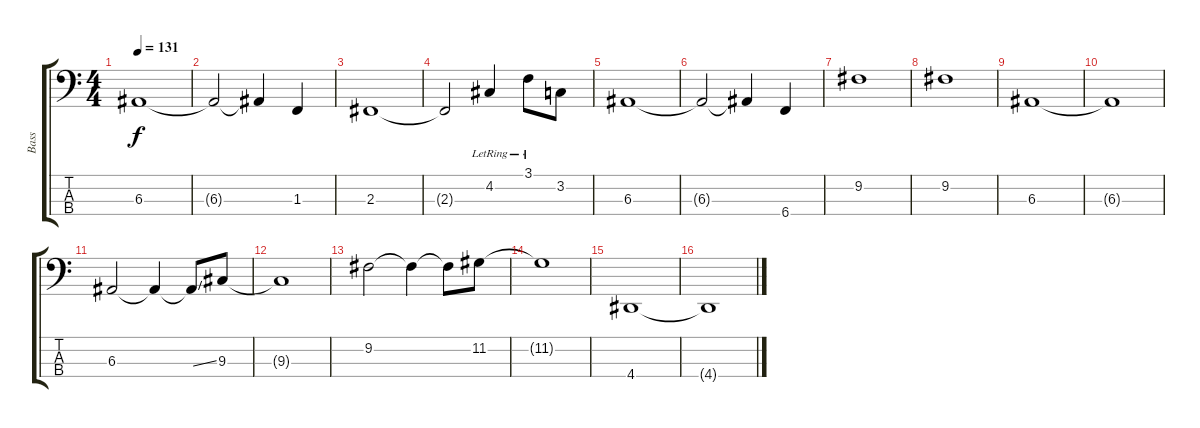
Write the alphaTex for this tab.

\track ("Bass" "Bass") {instrument electricbassfinger}
\staff {score tabs}
\tuning (D2 A1 E1 B0) {hide}
\ts (4 4)
\tempo 131
\clef f4
\ks c
6.3.1{dy f} |
6.3{t}.2 6.3{t}.4 1.3.4 |
2.3.1 |
2.3{t}.2 4.2{lr}.4 3.1{lr}.8 3.2.8 |
6.3.1 |
6.3{t}.2 6.3{t}.4 6.4.4 |
9.2.1 |
9.2.1 |
6.3.1 |
6.3{t}.1 |
6.3.2 6.3{t}.4 6.3{ss t}.8 9.3.8 |
9.3{t}.1 |
9.2.2 9.2{t}.4 9.2{t}.8 11.2.8 |
11.2{t}.1 |
4.4.1 |
4.4{t}.1
